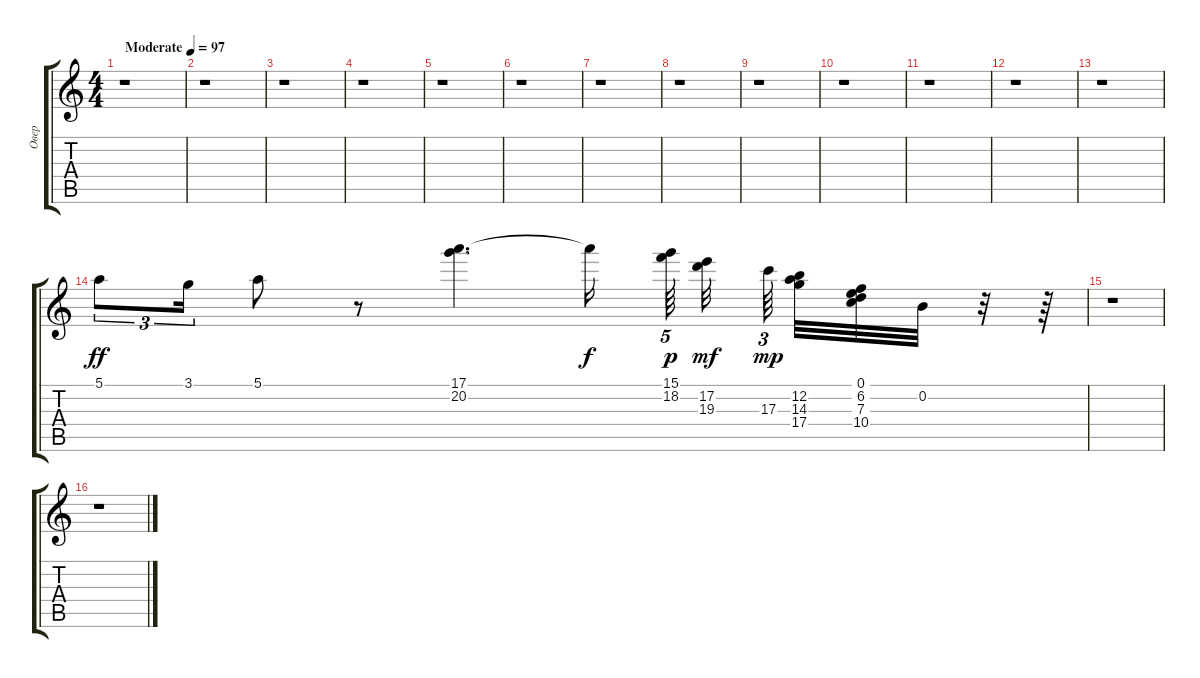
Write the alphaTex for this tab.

\track ("Овер" "Овер") {instrument overdrivenguitar}
\staff {score tabs}
\tuning (E4 B3 G3 D3 A2 E2) {hide}
\ts (4 4)
\tempo (97 "Moderate")
\clef g2
\ks c
r.1{dy ff instrument overdrivenguitar} |
r.1 |
r.1 |
r.1 |
r.1 |
r.1 |
r.1 |
r.1 |
r.1 |
r.1 |
r.1 |
r.1 |
r.1 |
5.1.8{tu (3 2)} 3.1.16{tu (3 2)} 5.1.8 r.8 (17.1 20.2).4{d} 17.1{t}.16{dy f} (15.1 18.2).64{tu (5 4) dy p} (17.2 19.3).32{dy mf} 17.3.64{tu (3 2) dy mp} (12.2 14.3 17.4).32 (0.1 6.2 7.3 10.4).32 0.2.32 r.32 r.64 |
r.1 |
r.1
